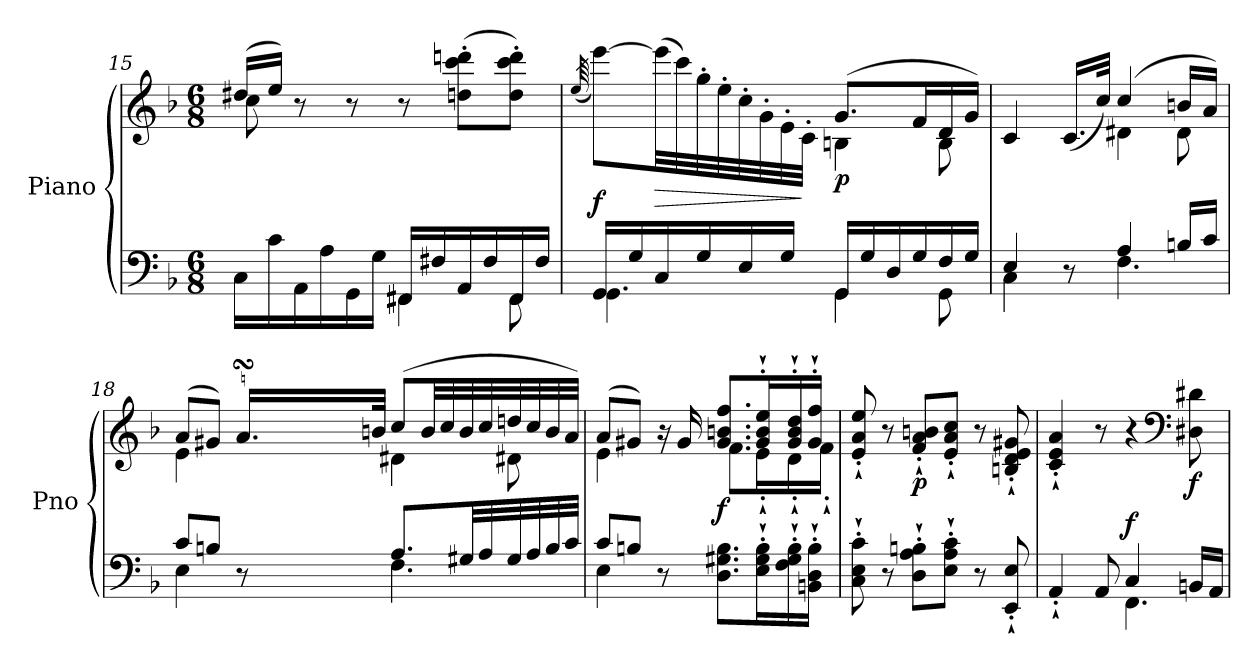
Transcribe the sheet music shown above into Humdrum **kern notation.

**kern	**kern	**dynam
*part1	*part1	*part1
*staff2	*staff1	*staff1/2
*I"Piano	*	*
*I'Pno	*	*
*clefF4	*clefG2	*
*k[b-]	*k[b-]	*
*M6/8	*M6/8	*
=15	=15	=15
*^	*^	*
!	!	!	!	!LO:DY:b
16C\LL	4.ryy	(>16dd#X/LL	8cc\	other-dynamics
16c\	.	16ee/JJ)	.	.
16AA\	.	8r	2ryy	.
16A\	.	.	.	.
16GG\	.	8r	.	.
16G\JJ	.	.	.	.
16FF#X/LL	4FF#X\	8r	.	.
16F#X/	.	.	.	.
16AA/	.	(>8ddn\' 8ccc\' 8dddn\'L	.	.
16F#/	.	.	.	.
16FF#/	8FF#\	8dd\' 8ccc\' 8ddd\'J)	8ryy	.
16F#/JJ	.	.	.	.
!!LO:LB:g=z	!!
=16	=16	=16	=16	=16
.	.	(>64qee/	.	.
!	!	!	!	!LO:DY:a=2
16GG/LL	4.GG\	[8eee\L)	4.ryy	f
16G/	.	.	.	.
!	!	!	!	!LO:HP:b
16C/	.	(>32eee\LL]	.	>
.	.	32ccc\)	.	.
16G/	.	32gg'\	.	.
.	.	32ee'\	.	.
16E/	.	32cc'\	.	.
.	.	32g'\	.	.
16G/JJ	.	32e'\	.	.
.	.	32c'\JJJ	.	]
!	!	!	!	!LO:DY:b
16GG/LL	4GG\	(8.g/L	4Bn\	p
16G/	.	.	.	.
16D/	.	.	.	.
16G/	.	16f/L	.	.
16F/	8GG\	16d/	8B\	.
16G/JJ	.	16g/JJ)	.	.
=17	=17	=17	=17	=17
4E/	4C\	4c/	4.ryy	.
8r	8ryy	(16.c/LL	.	.
.	.	32cc/JJk)	.	.
4A/	4.F\	(>4cc/	4d#X\	.
16Bn/LL	.	16bn/LL	8d#\	.
16c/JJ	.	16a/JJ)	.	.
=18	=18	=18	=18	=18
8c/L	4E\	(>8a/L	4e\	.
8Bn/J	.	8g#X/J)	.	.
8r	8ryy	16.asSsS/LL	32ryy	.
*	*	*	*Xtuplet	*
.	.	.	96bnyy	.
.	.	.	96ayy	.
.	.	.	96g#Xyy	.
.	.	.	16ayy	.
.	.	32bn/JJk	.	.
!	!	!	!	!LO:DY:b
8.A/L	4.F\	(>8cc/L	4d#X\	other-dynamics
.	.	32b/LL	.	.
.	.	32cc/	.	.
32G#X/LL	.	32b/	.	.
32A/	.	32cc/	.	.
32G#/	.	32ddn/	8d#X\	.
32A/	.	32cc/	.	.
32B/	.	32b/	.	.
32c/JJJ	.	32a/JJJ)	.	.
!!LO:PB:g=z	!!
=19	=19	=19	=19	=19
8c/L	4E\	(8a/L	4e\	.
8Bn/J	.	8g#X/J)	.	.
8r	2ryy	16r	8ryy	.
.	.	16g#/	.	.
!	!	!	!	!LO:DY:b
8.D\ 8.G#X\ 8.B\L	.	8.g#/ 8.bn/ 8.ff/L	8.f\L	f
16E\`' 16G#\`' 16B\`'L	.	16g#/`' 16b/`' 16ee/`'L	16e`'\L	.
16F\`' 16G#\`' 16B\`'	.	16g#/`' 16b/`' 16dd/`'	16d`'\	.
16BBn\`' 16D\`' 16B\`'JJ	.	16g#/`' 16ff/`'JJ	16f`'\JJ	.
*v	*v	*	*	*
*	*v	*v	*
=20	=20	=20
8C\`' 8E\`' 8c\`'	8e/`' 8a/`' 8ee/`'	.
8r	8r	.
!	!	!LO:DY:b
8D\`' 8A\`' 8Bn\`'L	8f/`' 8a/`' 8bn/`'L	p
8E\`' 8A\`' 8c\`'J	8e/`' 8a/`' 8cc/`'J	.
8r	8r	.
8EE/`' 8E/`'	8Bn/`' 8d/`' 8e/`' 8g#X/`'	.
=21	=21	=21
*^	*	*
4AA`'/	4.ryy	4c/`' 4e/`' 4a/`'	.
8AA/	.	8r	.
!	!	!	!LO:DY:a=2
4C/	4.FF\	4r	f
*	*	*clefF4	*
!	!	!	!LO:DY:b
16BBn/LL	.	8D#X\ 8d#X\	f
16AA/JJ	.	.	.
*v	*v	*	*
=	=	=
*-	*-	*-
